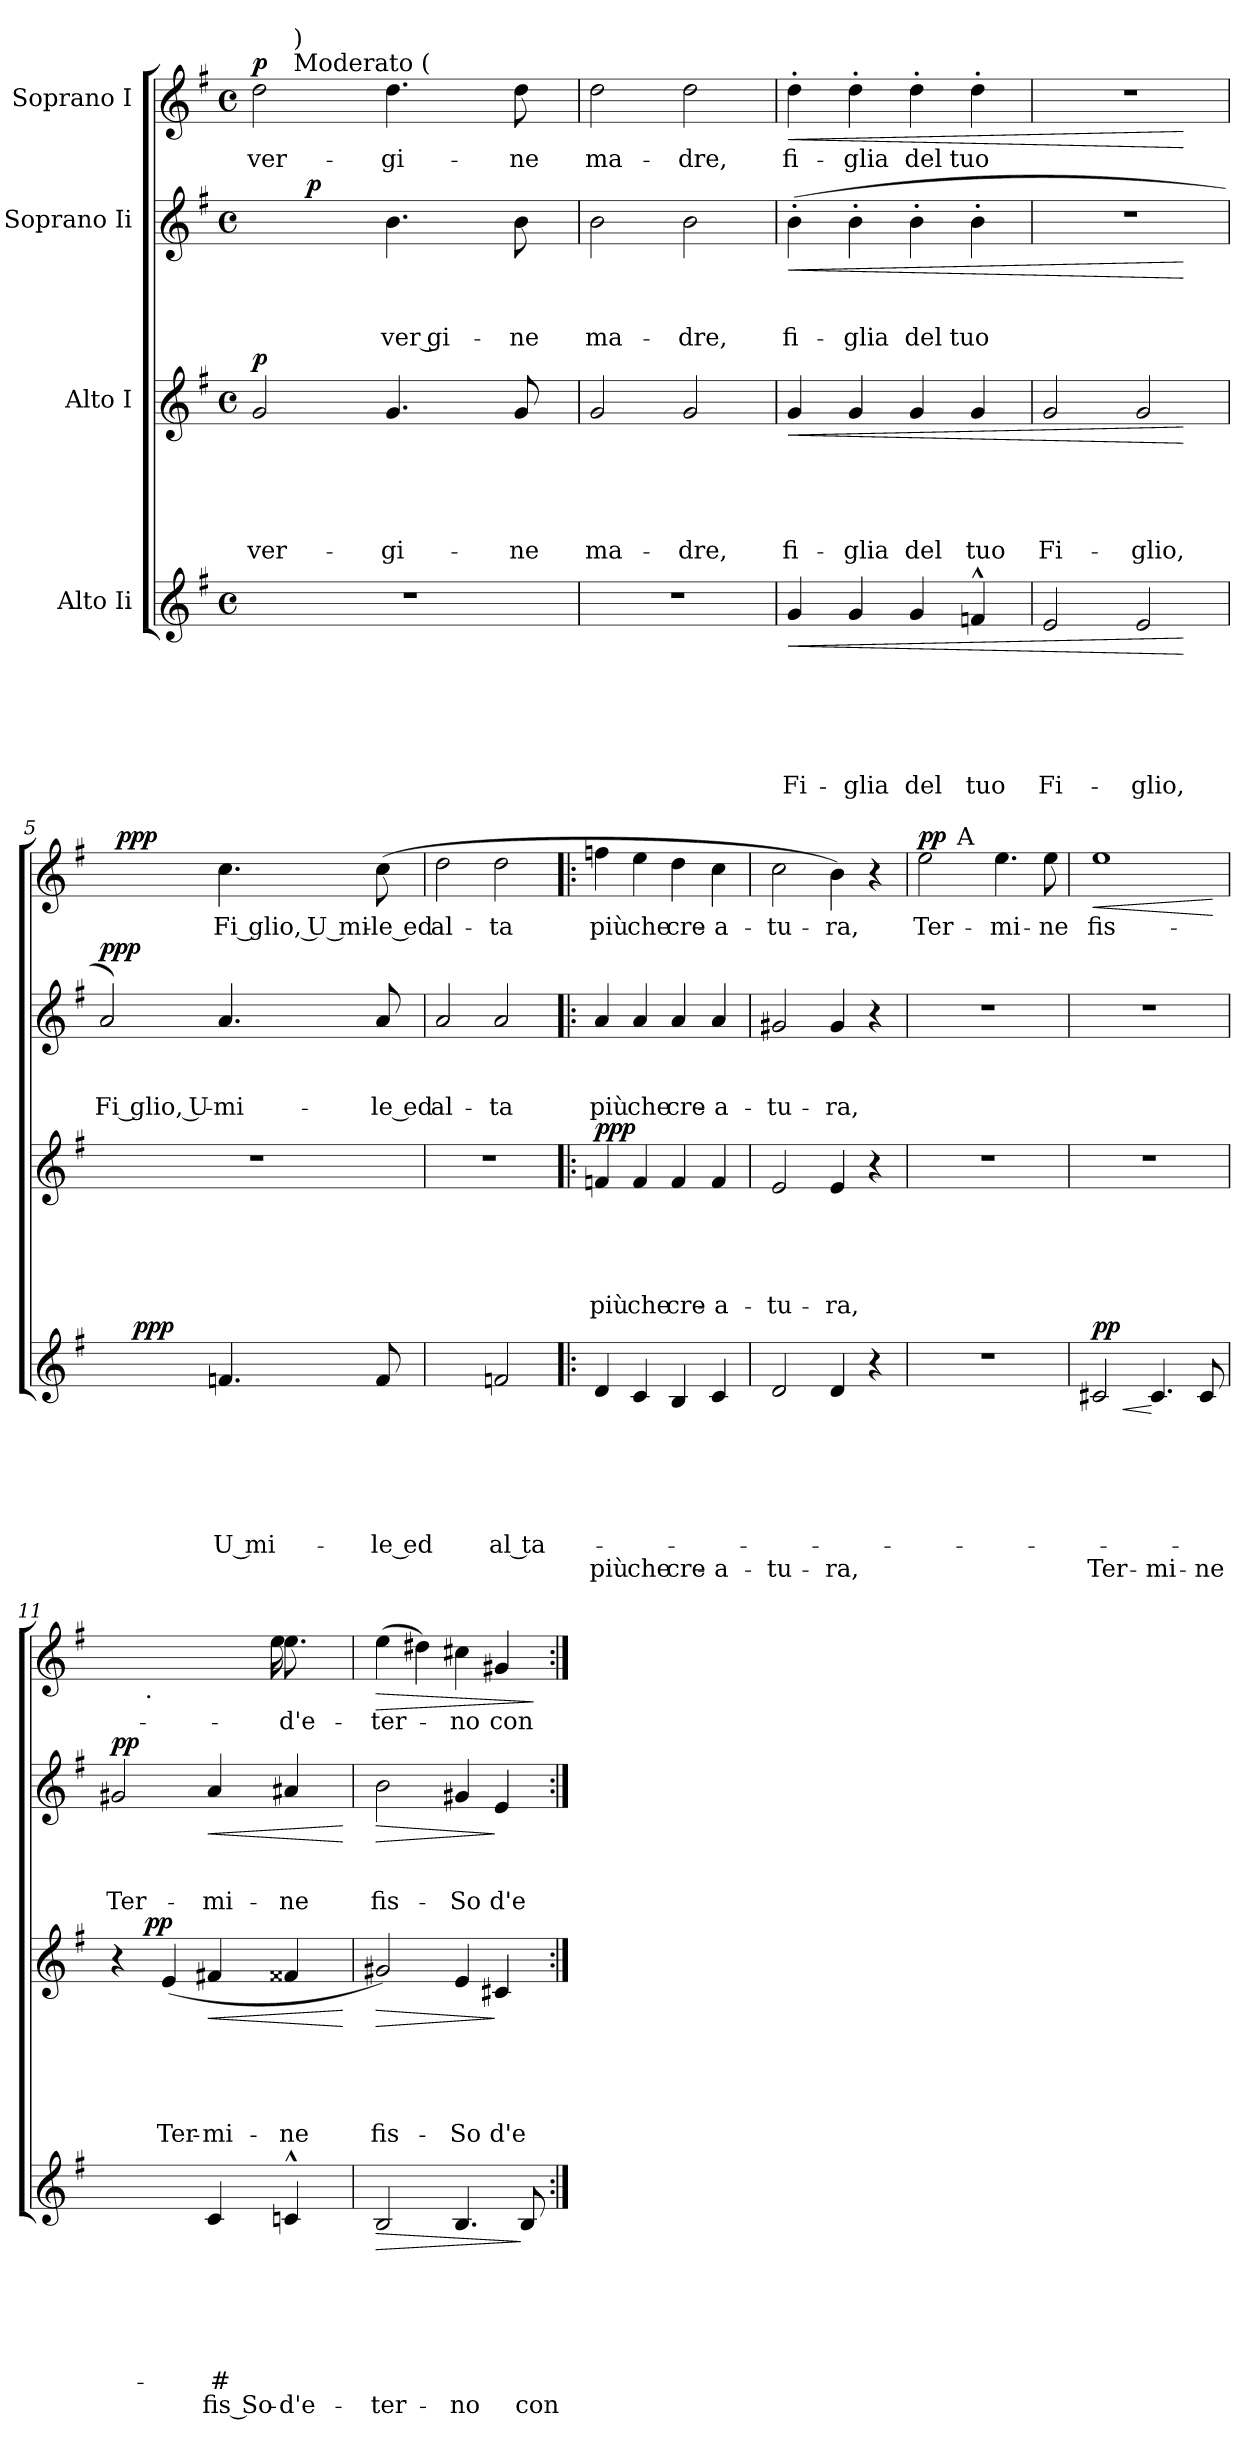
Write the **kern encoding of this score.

**kern	**text	**text	**text	**text	**text	**text	**text	**dynam	**kern	**text	**text	**text	**text	**text	**dynam	**kern	**text	**text	**text	**dynam	**kern	**text	**dynam
*part4	*part4	*part4	*part4	*part4	*part4	*part4	*part4	*part4	*part3	*part3	*part3	*part3	*part3	*part3	*part3	*part2	*part2	*part2	*part2	*part2	*part1	*part1	*part1
*staff4	*staff4	*staff4	*staff4	*staff4	*staff4	*staff4	*staff4	*staff4	*staff3	*staff3	*staff3	*staff3	*staff3	*staff3	*staff3	*staff2	*staff2	*staff2	*staff2	*staff2	*staff1	*staff1	*staff1
*I"Alto Ii	*	*	*	*	*	*	*	*	*I"Alto I	*	*	*	*	*	*	*I"Soprano Ii	*	*	*	*	*I"Soprano I	*	*
*clefG2	*	*	*	*	*	*	*	*	*clefG2	*	*	*	*	*	*	*clefG2	*	*	*	*	*clefG2	*	*
*k[f#]	*	*	*	*	*	*	*	*	*k[f#]	*	*	*	*	*	*	*k[f#]	*	*	*	*	*k[f#]	*	*
*G:	*	*	*	*	*	*	*	*	*G:	*	*	*	*	*	*	*G:	*	*	*	*	*G:	*	*
*M4/4	*	*	*	*	*	*	*	*	*M4/4	*	*	*	*	*	*	*M4/4	*	*	*	*	*M4/4	*	*
*met(c)	*	*	*	*	*	*	*	*	*met(c)	*	*	*	*	*	*	*met(c)	*	*	*	*	*met(c)	*	*
=1	=1	=1	=1	=1	=1	=1	=1	=1	=1	=1	=1	=1	=1	=1	=1	=1	=1	=1	=1	=1	=1	=1	=1
!	!	!	!	!	!	!	!	!	!	!	!	!	!	!LO:LY:b	!LO:DY:a	!	!	!	!	!	!	!LO:LY:b	!LO:DY:a
*	*	*	*	*	*	*	*	*	*	*	*	*	*	*	*	*^	*	*	*	*	*^	*	*
1r	.	.	.	.	.	.	.	.	2g/	.	.	.	.	ver-	p	2ryy	12ryy	.	.	.	.	2dd\	16.ryy	ver-	p
.	.	.	.	.	.	.	.	.	.	.	.	.	.	.	.	.	48.ryy	.	.	.	.	.	.	.	.
*	*	*	*	*	*	*	*	*	*	*	*	*	*	*	*	*	*	*	*	*	*	*MM84	*	*	*
!	!	!	!	!	!	!	!	!	!	!	!	!	!	!	!	!	!	!	!	!	!	!	!LO:TX:a:t=Moderato (	!	!
!	!	!	!	!	!	!	!	!	!	!	!	!	!	!	!	!	!	!	!	!	!	!	!LO:TX:a:t=)	!	!
.	.	.	.	.	.	.	.	.	.	.	.	.	.	.	.	.	.	.	.	.	.	.	2ryy	.	.
!	!	!	!	!	!	!	!	!	!	!	!	!	!	!	!	!	!	!	!	!	!LO:DY:a	!	!	!	!
.	.	.	.	.	.	.	.	.	.	.	.	.	.	.	.	.	3%2ryy	.	.	.	p	.	.	.	.
!	!	!	!	!	!	!	!	!	!	!	!	!	!	!LO:LY:b	!	!	!	!	!	!LO:LY:b:rj	!	!	!	!LO:LY:b	!
.	.	.	.	.	.	.	.	.	4.g/	.	.	.	.	-gi-	.	4.b\	.	.	.	ver gi-	.	4.dd\	.	-gi-	.
.	.	.	.	.	.	.	.	.	.	.	.	.	.	.	.	.	.	.	.	.	.	.	4ryy	.	.
.	.	.	.	.	.	.	.	.	.	.	.	.	.	.	.	.	6ryy	.	.	.	.	.	.	.	.
.	.	.	.	.	.	.	.	.	.	.	.	.	.	.	.	.	.	.	.	.	.	.	8ryy	.	.
!	!	!	!	!	!	!	!	!	!	!	!	!	!	!LO:LY:b	!	!	!	!	!	!LO:LY:b	!	!	!	!LO:LY:b	!
.	.	.	.	.	.	.	.	.	8g/	.	.	.	.	-ne	.	8b\	.	.	.	-ne	.	8dd\	.	-ne	.
.	.	.	.	.	.	.	.	.	.	.	.	.	.	.	.	.	24ryy	.	.	.	.	.	.	.	.
.	.	.	.	.	.	.	.	.	.	.	.	.	.	.	.	.	.	.	.	.	.	.	32ryy	.	.
.	.	.	.	.	.	.	.	.	.	.	.	.	.	.	.	.	96ryy	.	.	.	.	.	.	.	.
=2	=2	=2	=2	=2	=2	=2	=2	=2	=2	=2	=2	=2	=2	=2	=2	=2	=2	=2	=2	=2	=2	=2	=2	=2	=2
!	!	!	!	!	!	!	!	!	!	!	!	!	!	!LO:LY:b	!	!	!	!	!	!LO:LY:b	!	!	!	!LO:LY:b	!
*	*	*	*	*	*	*	*	*	*	*	*	*	*	*	*	*v	*v	*	*	*	*	*	*	*	*
*	*	*	*	*	*	*	*	*	*	*	*	*	*	*	*	*	*	*	*	*	*v	*v	*	*
1r	.	.	.	.	.	.	.	.	2g/	.	.	.	.	ma-	.	2b\	.	.	ma-	.	2dd\	ma-	.
!	!	!	!	!	!	!	!	!	!	!	!	!	!	!LO:LY:b	!	!	!	!	!LO:LY:b	!	!	!LO:LY:b	!
.	.	.	.	.	.	.	.	.	2g/	.	.	.	.	-dre,	.	2b\	.	.	-dre,	.	2dd\	-dre,	.
=3	=3	=3	=3	=3	=3	=3	=3	=3	=3	=3	=3	=3	=3	=3	=3	=3	=3	=3	=3	=3	=3	=3	=3
!	!	!	!	!	!	!LO:LY:b	!	!LO:HP:b	!	!	!	!	!	!LO:LY:b	!LO:HP:b	!	!	!	!LO:LY:b	!LO:HP:b	!	!LO:LY:b	!LO:HP:b
4g/	.	.	.	.	.	Fi-	.	<	4g/	.	.	.	.	fi-	<	(>4b'>\	.	.	fi-	<	4dd'>\	fi-	<
!	!	!	!	!	!	!LO:LY:b	!	!	!	!	!	!	!	!LO:LY:b	!	!	!	!	!LO:LY:b	!	!	!LO:LY:b	!
4g/	.	.	.	.	.	-glia	.	.	4g/	.	.	.	.	-glia	.	4b'>\	.	.	-glia	.	4dd'>\	-glia	.
!	!	!	!	!	!	!LO:LY:b	!	!	!	!	!	!	!	!LO:LY:b	!	!	!	!	!LO:LY:b	!	!	!LO:LY:b	!
4g/	.	.	.	.	.	del	.	.	4g/	.	.	.	.	del	.	4b'>\	.	.	del	.	4dd'>\	del	.
!	!	!	!	!	!	!LO:LY:b	!	!	!	!	!	!	!	!LO:LY:b	!	!	!	!	!LO:LY:b	!	!	!LO:LY:b	!
4fn^^</	.	.	.	.	.	tuo	.	.	4g/	.	.	.	.	tuo	.	4b'>\	.	.	tuo	.	4dd'>\	tuo	.
=4	=4	=4	=4	=4	=4	=4	=4	=4	=4	=4	=4	=4	=4	=4	=4	=4	=4	=4	=4	=4	=4	=4	=4
!	!	!	!	!	!	!LO:LY:b	!	!	!	!	!	!	!	!LO:LY:b	!	!	!	!	!	!	!	!	!
2e/	.	.	.	.	.	Fi-	.	.	2g/	.	.	.	.	Fi-	.	1r	.	.	.	.	1r	.	.
!	!	!	!	!	!	!LO:LY:b	!	!	!	!	!	!	!	!LO:LY:b	!	!	!	!	!	!	!	!	!
2e/	.	.	.	.	.	-glio,	.	.	2g/	.	.	.	.	-glio,	.	.	.	.	.	.	.	.	.
.	.	.	.	.	.	.	.	[	.	.	.	.	.	.	[	.	.	.	.	[	.	.	[
=5	=5	=5	=5	=5	=5	=5	=5	=5	=5	=5	=5	=5	=5	=5	=5	=5	=5	=5	=5	=5	=5	=5	=5
!	!	!	!	!	!	!	!	!	!	!	!	!	!	!	!	!	!	!	!LO:LY:b:rj	!LO:DY:a	!	!	!
*^	*	*	*	*	*	*	*	*	*	*	*	*	*	*	*	*	*	*	*	*	*^	*	*
2ryy	16ryy	.	.	.	.	.	.	.	.	1r	.	.	.	.	.	.	2a/)	.	.	Fi glio, U-	ppp	2ryy	32ryy	.	.
!	!	!	!	!	!	!	!	!	!	!	!	!	!	!	!	!	!	!	!	!	!	!	!	!	!LO:DY:a
.	.	.	.	.	.	.	.	.	.	.	.	.	.	.	.	.	.	.	.	.	.	.	2ryy	.	ppp
!	!	!	!	!	!	!	!	!	!LO:DY:a	!	!	!	!	!	!	!	!	!	!	!	!	!	!	!	!
.	2...ryy	.	.	.	.	.	.	.	ppp	.	.	.	.	.	.	.	.	.	.	.	.	.	.	.	.
!	!	!	!	!	!	!	!LO:LY:b:rj	!	!	!	!	!	!	!	!	!	!	!	!	!LO:LY:b	!	!	!	!LO:LY:b:rj	!
4.fn/	.	.	.	.	.	.	U mi-	.	.	.	.	.	.	.	.	.	4.a/	.	.	-mi-	.	4.cc\	.	Fi glio, U mi-	.
.	.	.	.	.	.	.	.	.	.	.	.	.	.	.	.	.	.	.	.	.	.	.	4...ryy	.	.
!	!	!	!	!	!	!	!LO:LY:b:rj	!	!	!	!	!	!	!	!	!	!	!	!	!LO:LY:b:rj	!	!	!	!LO:LY:b:rj	!
8f/	.	.	.	.	.	.	-le ed	.	.	.	.	.	.	.	.	.	8a/	.	.	-le ed	.	(>8cc\	.	-le ed	.
=6	=6	=6	=6	=6	=6	=6	=6	=6	=6	=6	=6	=6	=6	=6	=6	=6	=6	=6	=6	=6	=6	=6	=6	=6	=6
!	!	!	!	!	!	!	!	!	!	!	!	!	!	!	!	!	!	!	!	!LO:LY:b	!	!	!	!LO:LY:b	!
*v	*v	*	*	*	*	*	*	*	*	*	*	*	*	*	*	*	*	*	*	*	*	*v	*v	*	*
2ryy	.	.	.	.	.	.	.	.	1r	.	.	.	.	.	.	2a/	.	.	al-	.	2dd\	al-	.
!	!	!	!	!	!	!LO:LY:b:rj	!	!	!	!	!	!	!	!	!	!	!	!	!LO:LY:b	!	!	!LO:LY:b	!
2fn/	.	.	.	.	.	al ta-	.	.	.	.	.	.	.	.	.	2a/	.	.	-ta	.	2dd\	-ta	.
!!LO:LB:g=z
=7!|:	=7!|:	=7!|:	=7!|:	=7!|:	=7!|:	=7!|:	=7!|:	=7!|:	=7!|:	=7!|:	=7!|:	=7!|:	=7!|:	=7!|:	=7!|:	=7!|:	=7!|:	=7!|:	=7!|:	=7!|:	=7!|:	=7!|:	=7!|:
!	!	!	!	!	!	!	!LO:LY:b	!	!	!	!	!	!	!LO:LY:b	!LO:DY:a	!	!	!	!LO:LY:b	!	!	!LO:LY:b	!
4d/	.	.	.	.	.	.	più	.	4fn/	.	.	.	.	più	ppp	4a/	.	.	più	.	4ffn\	più	.
!	!	!	!	!	!	!	!LO:LY:b	!	!	!	!	!	!	!LO:LY:b	!	!	!	!	!LO:LY:b	!	!	!LO:LY:b	!
4c/	.	.	.	.	.	.	che	.	4f/	.	.	.	.	che	.	4a/	.	.	che	.	4ee\	che	.
!	!	!	!	!	!	!	!LO:LY:b	!	!	!	!	!	!	!LO:LY:b	!	!	!	!	!LO:LY:b	!	!	!LO:LY:b	!
4B/	.	.	.	.	.	.	cre-	.	4f/	.	.	.	.	cre-	.	4a/	.	.	cre-	.	4dd\	cre-	.
!	!	!	!	!	!	!	!LO:LY:b	!	!	!	!	!	!	!LO:LY:b	!	!	!	!	!LO:LY:b	!	!	!LO:LY:b	!
4c/	.	.	.	.	.	.	-a-	.	4f/	.	.	.	.	-a-	.	4a/	.	.	-a-	.	4cc\	-a-	.
=8	=8	=8	=8	=8	=8	=8	=8	=8	=8	=8	=8	=8	=8	=8	=8	=8	=8	=8	=8	=8	=8	=8	=8
!	!	!	!	!	!	!	!LO:LY:b	!	!	!	!	!	!	!LO:LY:b	!	!	!	!	!LO:LY:b	!	!	!LO:LY:b	!
2d/	.	.	.	.	.	.	-tu-	.	2e/	.	.	.	.	-tu-	.	2g#X/	.	.	-tu-	.	2cc\	-tu-	.
!	!	!	!	!	!	!	!LO:LY:b	!	!	!	!	!	!	!LO:LY:b	!	!	!	!	!LO:LY:b	!	!	!LO:LY:b	!
4d/	.	.	.	.	.	.	-ra,	.	4e/	.	.	.	.	-ra,	.	4g#/	.	.	-ra,	.	4b\)	-ra,	.
4r	.	.	.	.	.	.	.	.	4r	.	.	.	.	.	.	4r	.	.	.	.	4r	.	.
=9	=9	=9	=9	=9	=9	=9	=9	=9	=9	=9	=9	=9	=9	=9	=9	=9	=9	=9	=9	=9	=9	=9	=9
!	!	!	!	!	!	!	!	!	!	!	!	!	!	!	!	!	!	!	!	!	!	!LO:LY:b	!LO:DY:a
*	*	*	*	*	*	*	*	*	*	*	*	*	*	*	*	*	*	*	*	*	*^	*	*
1r	.	.	.	.	.	.	.	.	1r	.	.	.	.	.	.	1r	.	.	.	.	2ee\	4ryy	Ter-	pp
!	!	!	!	!	!	!	!	!	!	!	!	!	!	!	!	!	!	!	!	!	!	!LO:TX:a:t=A	!	!
.	.	.	.	.	.	.	.	.	.	.	.	.	.	.	.	.	.	.	.	.	.	2.ryy	.	.
!	!	!	!	!	!	!	!	!	!	!	!	!	!	!	!	!	!	!	!	!	!	!	!LO:LY:b	!
.	.	.	.	.	.	.	.	.	.	.	.	.	.	.	.	.	.	.	.	.	4.ee\	.	-mi-	.
!	!	!	!	!	!	!	!	!	!	!	!	!	!	!	!	!	!	!	!	!	!	!	!LO:LY:b	!
.	.	.	.	.	.	.	.	.	.	.	.	.	.	.	.	.	.	.	.	.	8ee\	.	-ne	.
=10	=10	=10	=10	=10	=10	=10	=10	=10	=10	=10	=10	=10	=10	=10	=10	=10	=10	=10	=10	=10	=10	=10	=10	=10
!	!	!	!	!	!	!	!LO:LY:b	!LO:HP:b	!	!	!	!	!	!	!	!	!	!	!	!	!	!	!LO:LY:b	!LO:HP:b
!	!	!	!	!	!	!	!	!LO:DY:n=1:a	!	!	!	!	!	!	!	!	!	!	!	!	!	!	!	!
*	*	*	*	*	*	*	*	*	*	*	*	*	*	*	*	*	*	*	*	*	*v	*v	*	*
2c#X/	.	.	.	.	.	.	Ter-	< pp	1r	.	.	.	.	.	.	1r	.	.	.	.	1ee	fis-	<
!	!	!	!	!	!	!	!LO:LY:b	!	!	!	!	!	!	!	!	!	!	!	!	!	!	!	!
4.c#/	.	.	.	.	.	.	-mi-	[	.	.	.	.	.	.	.	.	.	.	.	.	.	.	.
!	!	!	!	!	!	!	!LO:LY:b	!	!	!	!	!	!	!	!	!	!	!	!	!	!	!	!
8c#/	.	.	.	.	.	.	-ne	.	.	.	.	.	.	.	.	.	.	.	.	.	.	.	.
.	.	.	.	.	.	.	.	.	.	.	.	.	.	.	.	.	.	.	.	.	.	.	[
=11	=11	=11	=11	=11	=11	=11	=11	=11	=11	=11	=11	=11	=11	=11	=11	=11	=11	=11	=11	=11	=11	=11	=11
!	!	!	!	!	!	!	!	!	!	!	!	!	!	!	!	!	!	!	!LO:LY:b	!LO:DY:a	!	!	!
*	*	*	*	*	*	*	*	*	*^	*	*	*	*	*	*	*	*	*	*	*	*^	*	*
2ryy	.	.	.	.	.	.	.	.	4r	8.ryy	.	.	.	.	.	.	2g#X/	.	.	Ter-	pp	8.ryy	2.ryy	.	.
!	!	!	!	!	!	!	!	!	!	!	!	!	!	!	!	!	!	!	!	!	!	!LO:TX:b:t=.	!	!	!
!	!	!	!	!	!	!	!	!	!	!	!	!	!	!	!	!LO:DY:a	!	!	!	!	!	!	!	!	!
.	.	.	.	.	.	.	.	.	.	2ryy	.	.	.	.	.	pp	.	.	.	.	.	2ryy	.	.	.
!	!	!	!	!	!	!	!	!	!	!	!	!	!	!	!LO:LY:b	!	!	!	!	!	!	!	!	!	!
.	.	.	.	.	.	.	.	.	(<4e/	.	.	.	.	.	Ter-	.	.	.	.	.	.	.	.	.	.
!	!	!	!	!	!	!LO:LY:b:rj	!LO:LY:b:rj	!	!	!	!	!	!	!	!LO:LY:b	!LO:HP:b	!	!	!	!LO:LY:b	!LO:HP:b	!	!	!	!
4c/	.	.	.	.	.	-#	fis So-	.	4f#X/	.	.	.	.	.	-mi-	<	4a/	.	.	-mi-	<	.	.	.	.
.	.	.	.	.	.	.	.	.	.	4ryy	.	.	.	.	.	.	.	.	.	.	.	16ryy	.	.	.
!	!	!	!	!	!	!	!LO:LY:b	!	!	!	!	!	!	!	!LO:LY:b	!	!	!	!	!LO:LY:b	!	!	!	!LO:LY:b	!
!	!	!	!	!	!	!	!	!	!	!	!	!	!	!	!	!	!	!	!	!	!	!	!	!LO:LY:b	!
4cn^^</	.	.	.	.	.	.	-d'e-	.	4f##X/	.	.	.	.	.	-ne	.	4a#X/	.	.	-ne	.	8.ee\	16ee\	d'e-	.
.	.	.	.	.	.	.	.	.	.	.	.	.	.	.	.	.	.	.	.	.	.	.	16ryy	.	.
.	.	.	.	.	.	.	.	.	.	.	.	.	.	.	.	.	.	.	.	.	.	.	8ryy	.	.
.	.	.	.	.	.	.	.	.	.	16ryy	.	.	.	.	.	.	.	.	.	.	.	16ryy	.	.	.
*	*	*	*	*	*	*	*	*	*	*	*	*	*	*	*	*	*	*	*	*	*	*v	*v	*	*
.	.	.	.	.	.	.	.	.	.	.	.	.	.	.	.	[	.	.	.	.	[	.	.	.
=12	=12	=12	=12	=12	=12	=12	=12	=12	=12	=12	=12	=12	=12	=12	=12	=12	=12	=12	=12	=12	=12	=12	=12	=12
!	!	!	!	!	!	!	!LO:LY:b	!LO:HP:b	!	!	!	!	!	!	!LO:LY:b	!LO:HP:b	!	!	!	!LO:LY:b	!LO:HP:b	!	!LO:LY:b	!LO:HP:b
*	*	*	*	*	*	*	*	*	*v	*v	*	*	*	*	*	*	*	*	*	*	*	*	*	*
2B/	.	.	.	.	.	.	-ter-	>	2g#X/)	.	.	.	.	fis-	>	2b\	.	.	fis-	>	(>4ee\	-ter-	>
.	.	.	.	.	.	.	.	.	.	.	.	.	.	.	.	.	.	.	.	.	4dd#X\)	.	.
!	!	!	!	!	!	!	!LO:LY:b	!	!	!	!	!	!	!LO:LY:b	!	!	!	!	!LO:LY:b	!	!	!LO:LY:b	!
4.B/	.	.	.	.	.	.	-no	.	4e/	.	.	.	.	-So	.	4g#X/	.	.	-So	.	4cc#X\	-no	.
!	!	!	!	!	!	!	!	!	!	!	!	!	!	!LO:LY:b	!	!	!	!	!LO:LY:b	!	!	!LO:LY:b	!
.	.	.	.	.	.	.	.	.	4c#X/	.	.	.	.	d'e-	]	4e/	.	.	d'e-	]	4g#X/	con-	.
!	!	!	!	!	!	!	!LO:LY:b	!	!	!	!	!	!	!	!	!	!	!	!	!	!	!	!
8B/	.	.	.	.	.	.	con-	]	.	.	.	.	.	.	.	.	.	.	.	.	.	.	.
.	.	.	.	.	.	.	.	.	.	.	.	.	.	.	.	.	.	.	.	.	.	.	]
=:|!	=:|!	=:|!	=:|!	=:|!	=:|!	=:|!	=:|!	=:|!	=:|!	=:|!	=:|!	=:|!	=:|!	=:|!	=:|!	=:|!	=:|!	=:|!	=:|!	=:|!	=:|!	=:|!	=:|!
*-	*-	*-	*-	*-	*-	*-	*-	*-	*-	*-	*-	*-	*-	*-	*-	*-	*-	*-	*-	*-	*-	*-	*-
